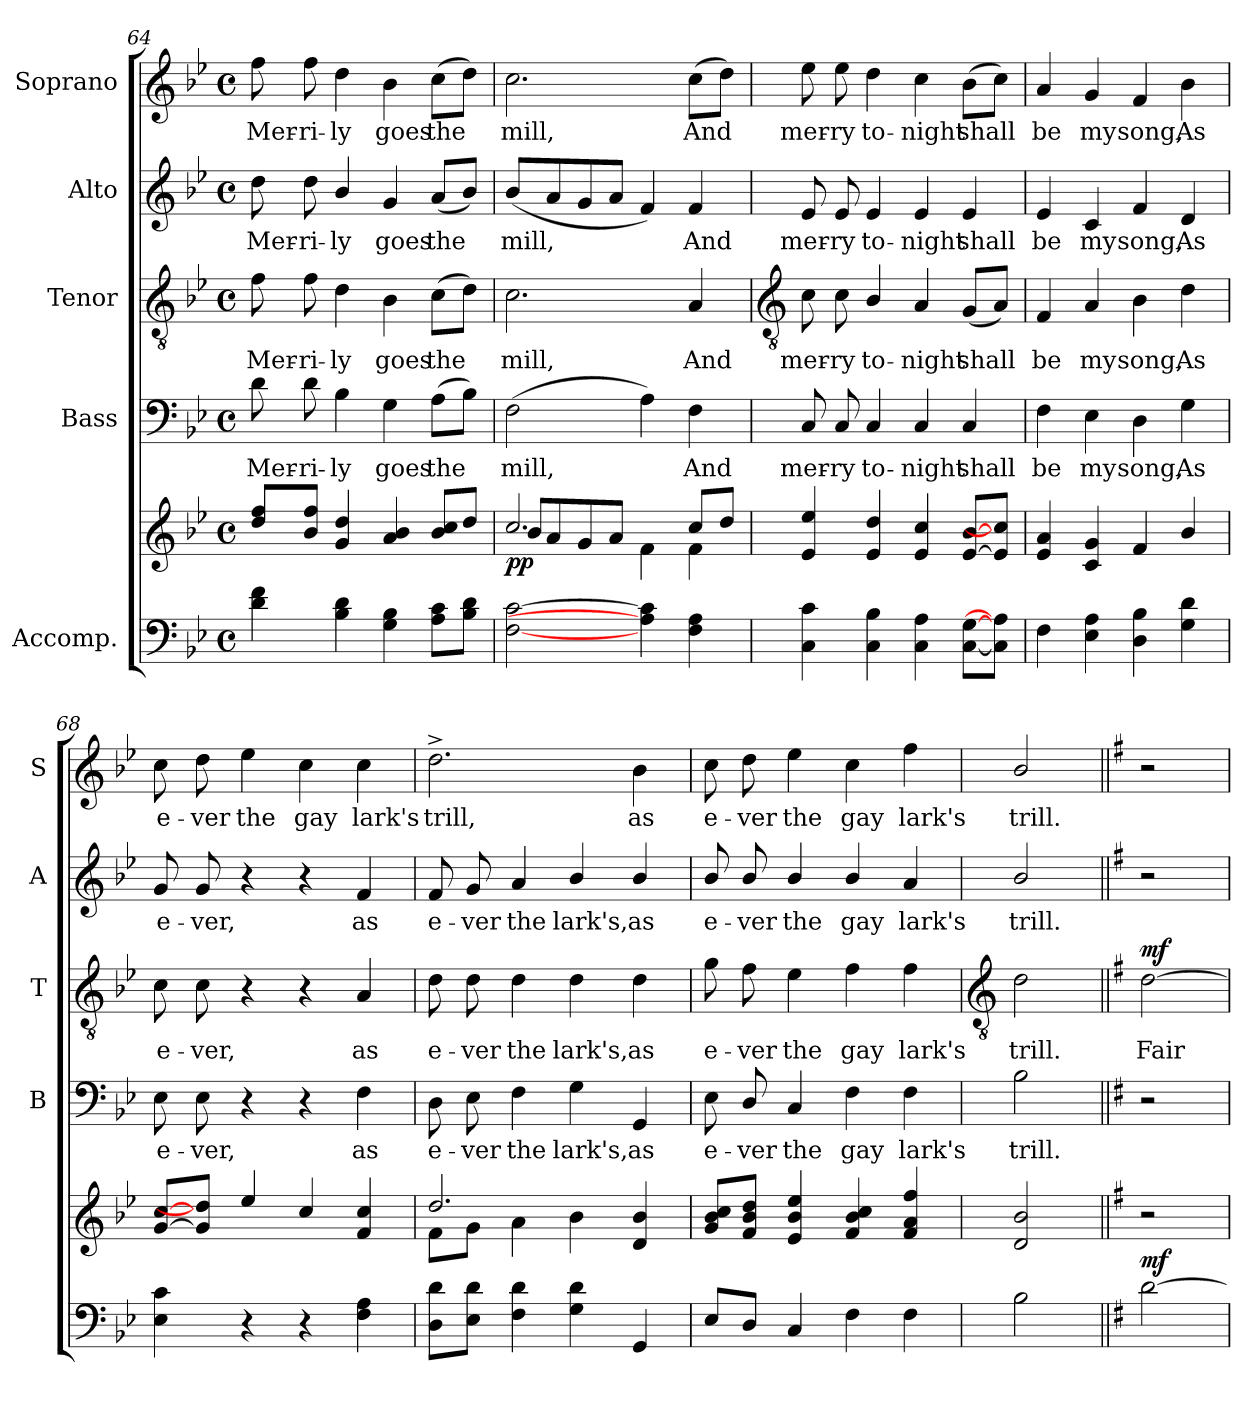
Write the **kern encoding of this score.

**kern	**kern	**dynam	**kern	**text	**kern	**text	**dynam	**kern	**text	**kern	**text
*part5	*part5	*part5	*part4	*part4	*part3	*part3	*part3	*part2	*part2	*part1	*part1
*staff6	*staff5	*staff5/6	*staff4	*staff4	*staff3	*staff3	*staff3	*staff2	*staff2	*staff1	*staff1
*I"Accomp.	*	*	*I"Bass	*	*I"Tenor	*	*	*I"Alto	*	*I"Soprano	*
*	*	*	*I'B	*	*I'T	*	*	*I'A	*	*I'S	*
*clefF4	*clefG2	*	*clefF4	*	*clefGv2	*	*	*clefG2	*	*clefG2	*
*k[b-e-]	*k[b-e-]	*	*k[b-e-]	*	*k[b-e-]	*	*	*k[b-e-]	*	*k[b-e-]	*
*B-:	*B-:	*	*B-:	*	*B-:	*	*	*B-:	*	*B-:	*
*M4/4	*M4/4	*	*M4/4	*	*M4/4	*	*	*M4/4	*	*M4/4	*
*met(c)	*met(c)	*	*met(c)	*	*met(c)	*	*	*met(c)	*	*met(c)	*
=64	=64	=64	=64	=64	=64	=64	=64	=64	=64	=64	=64
*	*^	*	*	*	*	*	*	*	*	*	*
!	!	!	!	!	!LO:LY:b	!	!LO:LY:b	!	!	!LO:LY:b	!	!LO:LY:b
4d 4f	8dd 8ffL	1ryy	.	8d	Mer-	8f	Mer-	.	8dd	Mer-	8ff	Mer-
!	!	!	!	!	!LO:LY:b	!	!LO:LY:b	!	!	!LO:LY:b	!	!LO:LY:b
.	8b- 8ffJ	.	.	8d	-ri-	8f	-ri-	.	8dd	-ri-	8ff	-ri-
!	!	!	!	!	!LO:LY:b	!	!LO:LY:b	!	!	!LO:LY:b	!	!LO:LY:b
4B-\ 4d\	4g 4dd	.	.	4B-\	-ly	4d	-ly	.	4b-/	-ly	4dd	-ly
!	!	!	!	!	!LO:LY:b	!	!LO:LY:b	!	!	!LO:LY:b	!	!LO:LY:b
4G 4B-	4a 4b-	.	.	4G	goes	4B-	goes	.	4g	goes	4b-	goes
!	!	!	!	!	!LO:LY:b	!	!LO:LY:b	!	!	!LO:LY:b	!	!LO:LY:b
8A 8cL	8b- 8ccL	.	.	(>8AL	the	(>8cL	the	.	(<8aL	the	(>8ccL	the
8B- 8dJ	8ddJ	.	.	8B-J)	.	8dJ)	.	.	8b-J)	.	8ddJ)	.
=65	=65	=65	=65	=65	=65	=65	=65	=65	=65	=65	=65	=65
!	!	!	!LO:DY:b	!	!LO:LY:b	!	!LO:LY:b	!	!	!LO:LY:b	!	!LO:LY:b
[2F [2c	2.cc/	8b-\L	pp	(>2F	mill,	2.c	mill,	.	(<8b-L	mill,	2.cc	mill,
.	.	8a/	.	.	.	.	.	.	8a	.	.	.
.	.	8g/	.	.	.	.	.	.	8g	.	.	.
.	.	8a/J	.	.	.	.	.	.	8aJ	.	.	.
4A] 4c]	.	4f\	.	4A)	.	.	.	.	4f)	.	.	.
!	!	!	!	!	!LO:LY:b	!	!LO:LY:b	!	!	!LO:LY:b	!	!LO:LY:b
4F 4A	8cc/L	4f\	.	4F	And	4A	And	.	4f	And	(>8ccL	And
.	8dd/J	.	.	.	.	.	.	.	.	.	8ddJ)	.
!!LO:LB:g=z
=66	=66	=66	=66	=66	=66	=66	=66	=66	=66	=66	=66	=66
*	*	*	*	*	*	*clefGv2	*	*	*	*	*	*
!	!	!	!	!	!LO:LY:b	!	!LO:LY:b	!	!	!LO:LY:b	!	!LO:LY:b
4C 4c	4e- 4ee-	1ryy	.	8C	mer-	8c	mer-	.	8e-	mer-	8ee-	mer-
!	!	!	!	!	!LO:LY:b	!	!LO:LY:b	!	!	!LO:LY:b	!	!LO:LY:b
.	.	.	.	8C	-ry	8c	-ry	.	8e-	-ry	8ee-	-ry
!	!	!	!	!	!LO:LY:b	!	!LO:LY:b	!	!	!LO:LY:b	!	!LO:LY:b
4C 4B-	4e- 4dd	.	.	4C	to-	4B-/	to-	.	4e-	to-	4dd	to-
!	!	!	!	!	!LO:LY:b	!	!LO:LY:b	!	!	!LO:LY:b	!	!LO:LY:b
4C 4A	4e- 4cc	.	.	4C	-night	4A	-night	.	4e-	-night	4cc	-night
!	!	!	!	!	!LO:LY:b	!	!LO:LY:b	!	!	!LO:LY:b	!	!LO:LY:b
[8C [8GL	[8e- [8b-L	.	.	4C	shall	(<8GL	shall	.	4e-	shall	(>8b-L	shall
8C] 8A]J	8e-] 8cc]J	.	.	.	.	8AJ)	.	.	.	.	8ccJ)	.
=67	=67	=67	=67	=67	=67	=67	=67	=67	=67	=67	=67	=67
!	!	!	!	!	!LO:LY:b	!	!LO:LY:b	!	!	!LO:LY:b	!	!LO:LY:b
4F	4e- 4a	1ryy	.	4F	be	4F	be	.	4e-	be	4a	be
!	!	!	!	!	!LO:LY:b	!	!LO:LY:b	!	!	!LO:LY:b	!	!LO:LY:b
4E- 4A	4c 4g	.	.	4E-	my	4A	my	.	4c	my	4g	my
!	!	!	!	!	!LO:LY:b	!	!LO:LY:b	!	!	!LO:LY:b	!	!LO:LY:b
4D 4B-	4f	.	.	4D	song,	4B-	song,	.	4f	song,	4f	song,
!	!	!	!	!	!LO:LY:b	!	!LO:LY:b	!	!	!LO:LY:b	!	!LO:LY:b
4G 4d	4b-	.	.	4G	As	4d	As	.	4d	As	4b-	As
=68	=68	=68	=68	=68	=68	=68	=68	=68	=68	=68	=68	=68
!	!	!	!	!	!LO:LY:b	!	!LO:LY:b	!	!	!LO:LY:b	!	!LO:LY:b
4E- 4c	[8g [8ccL	1ryy	.	8E-	e-	8c	e-	.	8g	e-	8cc	e-
!	!	!	!	!	!LO:LY:b	!	!LO:LY:b	!	!	!LO:LY:b	!	!LO:LY:b
.	8g] 8dd]J	.	.	8E-	-ver,	8c	-ver,	.	8g	-ver,	8dd	-ver
!	!	!	!	!	!	!	!	!	!	!	!	!LO:LY:b
4r	4ee-	.	.	4r	.	4r	.	.	4r	.	4ee-	the
!	!	!	!	!	!	!	!	!	!	!	!	!LO:LY:b
4r	4cc	.	.	4r	.	4r	.	.	4r	.	4cc	gay
!	!	!	!	!	!LO:LY:b	!	!LO:LY:b	!	!	!LO:LY:b	!	!LO:LY:b
4F 4A	4f 4cc	.	.	4F	as	4A	as	.	4f	as	4cc	lark's
=69	=69	=69	=69	=69	=69	=69	=69	=69	=69	=69	=69	=69
!	!	!	!	!	!LO:LY:b	!	!LO:LY:b	!	!	!LO:LY:b	!	!LO:LY:b
8D 8dL	2.dd/	8f\L	.	8D	e-	8d	e-	.	8f	e-	2.dd^	trill,
!	!	!	!	!	!LO:LY:b	!	!LO:LY:b	!	!	!LO:LY:b	!	!
8E- 8dJ	.	8g\J	.	8E-	-ver	8d	-ver	.	8g	-ver	.	.
!	!	!	!	!	!LO:LY:b	!	!LO:LY:b	!	!	!LO:LY:b	!	!
4F 4d	.	4a\	.	4F	the	4d	the	.	4a	the	.	.
!	!	!	!	!	!LO:LY:b	!	!LO:LY:b	!	!	!LO:LY:b	!	!
4G 4d	.	4b-\	.	4G	lark's,	4d	lark's,	.	4b-/	lark's,	.	.
!	!	!	!	!	!LO:LY:b	!	!LO:LY:b	!	!	!LO:LY:b	!	!LO:LY:b
4GG/	4d 4b-	4ryy	.	4GG	as	4d	as	.	4b-/	as	4b-	as
=70	=70	=70	=70	=70	=70	=70	=70	=70	=70	=70	=70	=70
!	!	!	!	!	!LO:LY:b	!	!LO:LY:b	!	!	!LO:LY:b	!	!LO:LY:b
8E-L	8g 8b- 8ccL	1ryy	.	8E-	e-	8g	e-	.	8b-/	e-	8cc	e-
!	!	!	!	!	!LO:LY:b	!	!LO:LY:b	!	!	!LO:LY:b	!	!LO:LY:b
8D/J	8f 8b- 8ddJ	.	.	8D/	-ver	8f	-ver	.	8b-/	-ver	8dd	-ver
!	!	!	!	!	!LO:LY:b	!	!LO:LY:b	!	!	!LO:LY:b	!	!LO:LY:b
4C	4e- 4b- 4ee-	.	.	4C	the	4e-	the	.	4b-/	the	4ee-	the
!	!	!	!	!	!LO:LY:b	!	!LO:LY:b	!	!	!LO:LY:b	!	!LO:LY:b
4F	4f 4b- 4cc	.	.	4F	gay	4f	gay	.	4b-/	gay	4cc	gay
!	!	!	!	!	!LO:LY:b	!	!LO:LY:b	!	!	!LO:LY:b	!	!LO:LY:b
4F	4f 4a 4ff	.	.	4F	lark's	4f	lark's	.	4a	lark's	4ff	lark's
*	*v	*v	*	*	*	*	*	*	*	*	*	*
!!LO:LB:g=z
=71	=71	=71	=71	=71	=71	=71	=71	=71	=71	=71	=71
*	*	*	*	*	*clefGv2	*	*	*	*	*	*
!	!	!	!	!LO:LY:b	!	!LO:LY:b	!	!	!LO:LY:b	!	!LO:LY:b
2B-	2d 2b-	.	2B-	trill.	2d	trill.	.	2b-/	trill.	2b-/	trill.
=72||	=72||	=72||	=72||	=72||	=72||	=72||	=72||	=72||	=72||	=72||	=72||
*k[f#]	*k[f#]	*	*k[f#]	*	*k[f#]	*	*	*k[f#]	*	*k[f#]	*
*G:	*G:	*	*G:	*	*G:	*	*	*G:	*	*G:	*
!	!	!LO:DY:a=2	!	!	!	!LO:LY:b	!LO:DY:b	!	!	!	!
[2d	2r	mf	2r	.	[2d	Fair	mf	2r	.	2r	.
=	=	=	=	=	=	=	=	=	=	=	=
*-	*-	*-	*-	*-	*-	*-	*-	*-	*-	*-	*-
